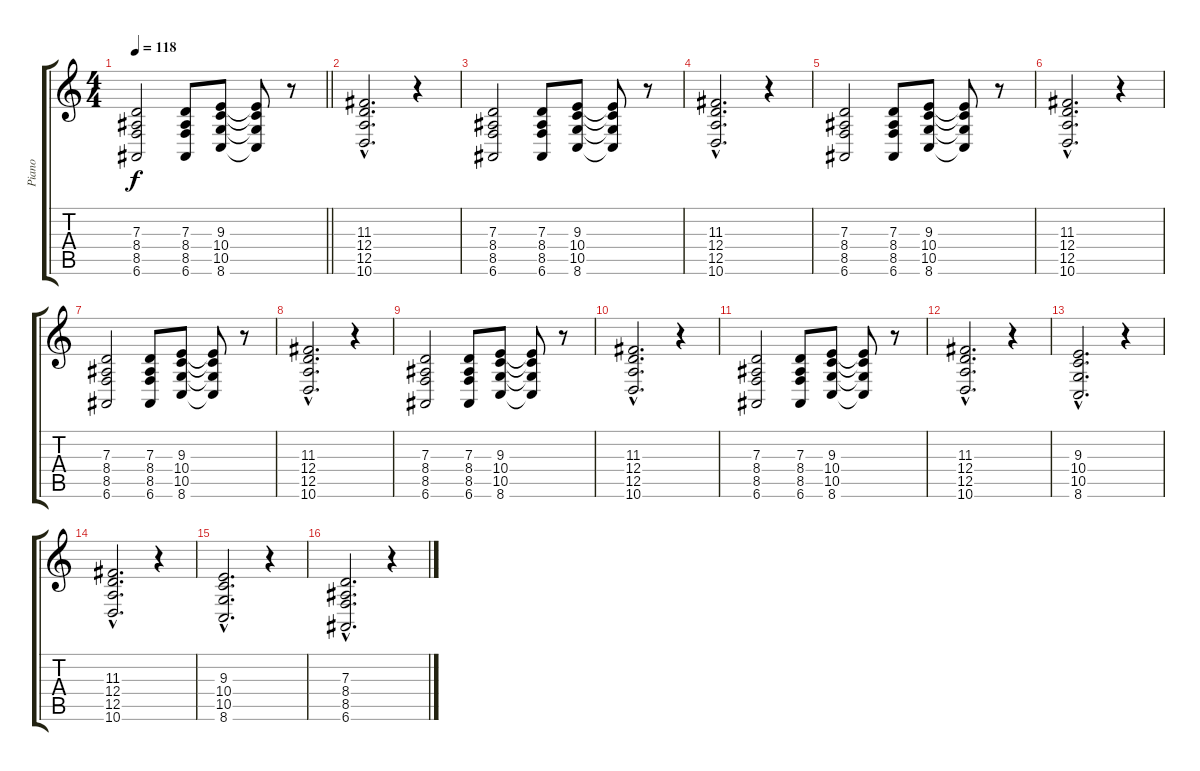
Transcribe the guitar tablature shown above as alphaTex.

\track ("Piano" "Piano") {instrument acousticgrandpiano}
\staff {score tabs}
\tuning (E4 B3 G3 D3 A2 E2) {hide}
\ts (4 4)
\tempo 118
\clef g2
\barLineRight lightlight
\ks c
(7.3 8.4 8.5 6.6).2{dy f} (7.3 8.4 8.5 6.6).8 (9.3 10.4 10.5 8.6).8 (9.3{t} 10.4{t} 10.5{t} 8.6{t}).8 r.8 |
(11.3{hac} 12.4{hac} 12.5{hac} 10.6{hac}).2{d} r.4 |
(7.3 8.4 8.5 6.6).2 (7.3 8.4 8.5 6.6).8 (9.3 10.4 10.5 8.6).8 (9.3{t} 10.4{t} 10.5{t} 8.6{t}).8 r.8 |
(11.3{hac} 12.4{hac} 12.5{hac} 10.6{hac}).2{d} r.4 |
(7.3 8.4 8.5 6.6).2 (7.3 8.4 8.5 6.6).8 (9.3 10.4 10.5 8.6).8 (9.3{t} 10.4{t} 10.5{t} 8.6{t}).8 r.8 |
(11.3{hac} 12.4{hac} 12.5{hac} 10.6{hac}).2{d} r.4 |
(7.3 8.4 8.5 6.6).2 (7.3 8.4 8.5 6.6).8 (9.3 10.4 10.5 8.6).8 (9.3{t} 10.4{t} 10.5{t} 8.6{t}).8 r.8 |
(11.3{hac} 12.4{hac} 12.5{hac} 10.6{hac}).2{d} r.4 |
(7.3 8.4 8.5 6.6).2 (7.3 8.4 8.5 6.6).8 (9.3 10.4 10.5 8.6).8 (9.3{t} 10.4{t} 10.5{t} 8.6{t}).8 r.8 |
(11.3{hac} 12.4{hac} 12.5{hac} 10.6{hac}).2{d} r.4 |
(7.3 8.4 8.5 6.6).2 (7.3 8.4 8.5 6.6).8 (9.3 10.4 10.5 8.6).8 (9.3{t} 10.4{t} 10.5{t} 8.6{t}).8 r.8 |
(11.3{hac} 12.4{hac} 12.5{hac} 10.6{hac}).2{d} r.4 |
(9.3{hac} 10.4{hac} 10.5{hac} 8.6{hac}).2{d} r.4 |
(11.3{hac} 12.4{hac} 12.5{hac} 10.6{hac}).2{d} r.4 |
(9.3{hac} 10.4{hac} 10.5{hac} 8.6{hac}).2{d} r.4 |
(7.3{hac} 8.4{hac} 8.5{hac} 6.6{hac}).2{d} r.4
